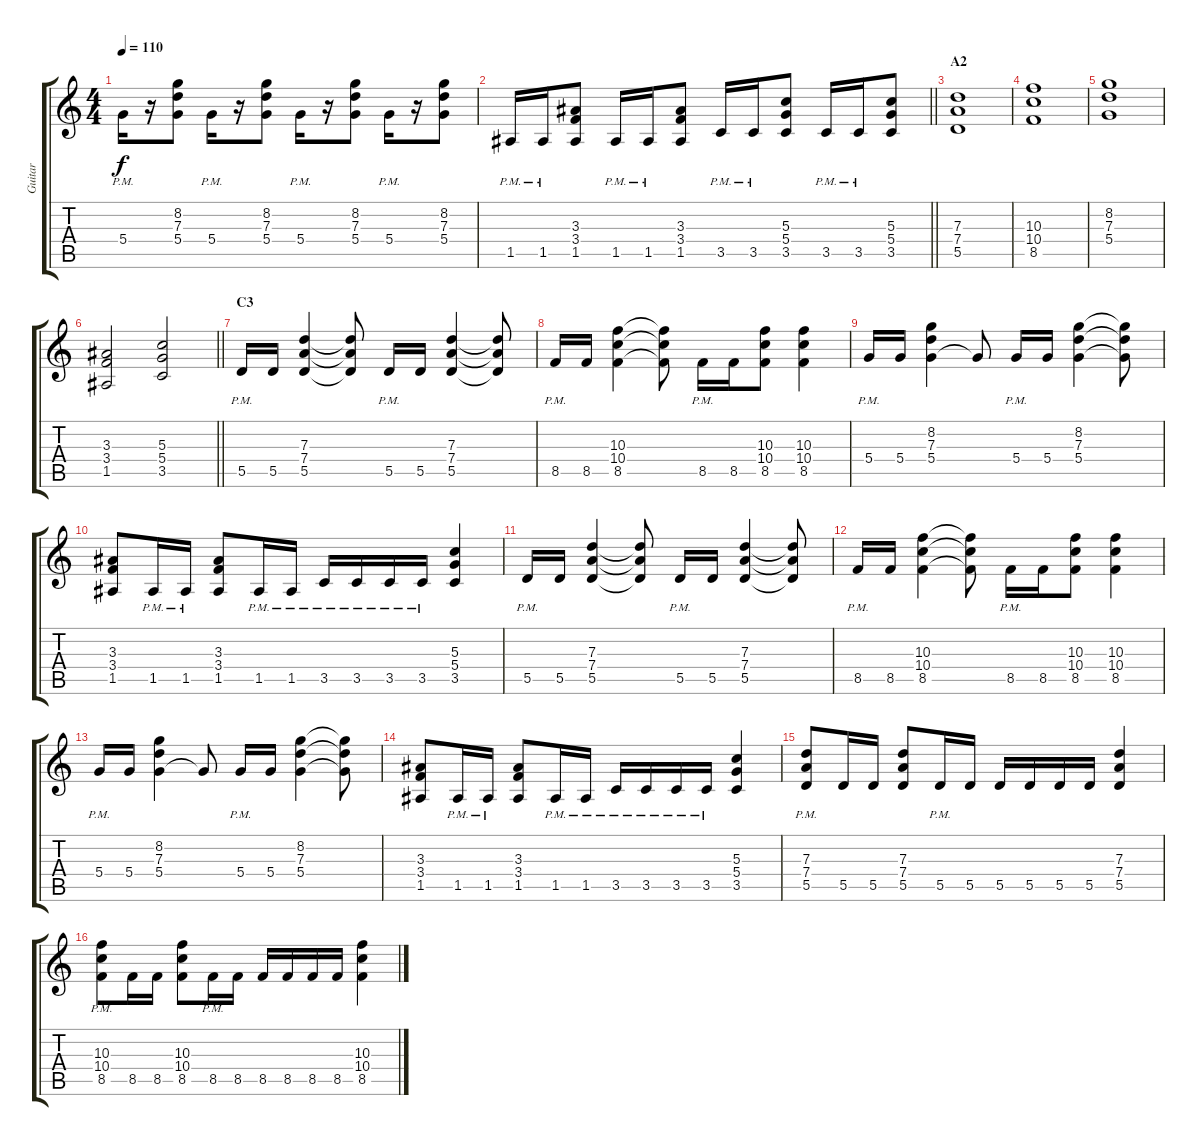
\track ("Guitar" "Guitar") {instrument distortionguitar}
\staff {score tabs}
\tuning (E4 B3 G3 D3 A2 E2) {hide}
\ts (4 4)
\tempo 110
\clef g2
\ks c
5.4{pm}.16{dy f} r.16 (8.2 7.3 5.4).8 5.4{pm}.16 r.16 (8.2 7.3 5.4).8 5.4{pm}.16 r.16 (8.2 7.3 5.4).8 5.4{pm}.16 r.16 (8.2 7.3 5.4).8 |
\barLineRight lightlight
1.5{pm}.16 1.5{pm}.16 (3.3 3.4 1.5).8 1.5{pm}.16 1.5{pm}.16 (3.3 3.4 1.5).8 3.5{pm}.16 3.5{pm}.16 (5.3 5.4 3.5).8 3.5{pm}.16 3.5{pm}.16 (5.3 5.4 3.5).8 |
\section ("" "A2")
(7.3 7.4 5.5).1 |
(10.3 10.4 8.5).1 |
(8.2 7.3 5.4).1 |
\barLineRight lightlight
(3.3 3.4 1.5).2 (5.3 5.4 3.5).2 |
\section ("" "C3")
5.5{pm}.16 5.5.16 (7.3 7.4 5.5).4 (7.3{t} 7.4{t} 5.5{t}).8 5.5{pm}.16 5.5.16 (7.3 7.4 5.5).4 (7.3{t} 7.4{t} 5.5{t}).8 |
8.5{pm}.16 8.5.16 (10.3 10.4 8.5).4 (10.3{t} 10.4{t} 8.5{t}).8 8.5{pm}.16 8.5.16 (10.3 10.4 8.5).8 (10.3 10.4 8.5).4 |
5.4{pm}.16 5.4.16 (8.2 7.3 5.4).4 5.4{t}.8 5.4{pm}.16 5.4.16 (8.2 7.3 5.4).4 (8.2{t} 7.3{t} 5.4{t}).8 |
(3.3 3.4 1.5).8 1.5{pm}.16 1.5{pm}.16 (3.3 3.4 1.5).8 1.5{pm}.16 1.5{pm}.16 3.5{pm}.16 3.5{pm}.16 3.5{pm}.16 3.5{pm}.16 (5.3 5.4 3.5).4 |
5.5{pm}.16 5.5.16 (7.3 7.4 5.5).4 (7.3{t} 7.4{t} 5.5{t}).8 5.5{pm}.16 5.5.16 (7.3 7.4 5.5).4 (7.3{t} 7.4{t} 5.5{t}).8 |
8.5{pm}.16 8.5.16 (10.3 10.4 8.5).4 (10.3{t} 10.4{t} 8.5{t}).8 8.5{pm}.16 8.5.16 (10.3 10.4 8.5).8 (10.3 10.4 8.5).4 |
5.4{pm}.16 5.4.16 (8.2 7.3 5.4).4 5.4{t}.8 5.4{pm}.16 5.4.16 (8.2 7.3 5.4).4 (8.2{t} 7.3{t} 5.4{t}).8 |
(3.3 3.4 1.5).8 1.5{pm}.16 1.5{pm}.16 (3.3 3.4 1.5).8 1.5{pm}.16 1.5{pm}.16 3.5{pm}.16 3.5{pm}.16 3.5{pm}.16 3.5{pm}.16 (5.3 5.4 3.5).4 |
(7.3 7.4 5.5{pm}).8 5.5.16 5.5.16 (7.3 7.4 5.5).8 5.5{pm}.16 5.5.16 5.5.16 5.5.16 5.5.16 5.5.16 (7.3 7.4 5.5).4 |
(10.3 10.4 8.5{pm}).8 8.5.16 8.5.16 (10.3 10.4 8.5).8 8.5{pm}.16 8.5.16 8.5.16 8.5.16 8.5.16 8.5.16 (10.3 10.4 8.5).4
